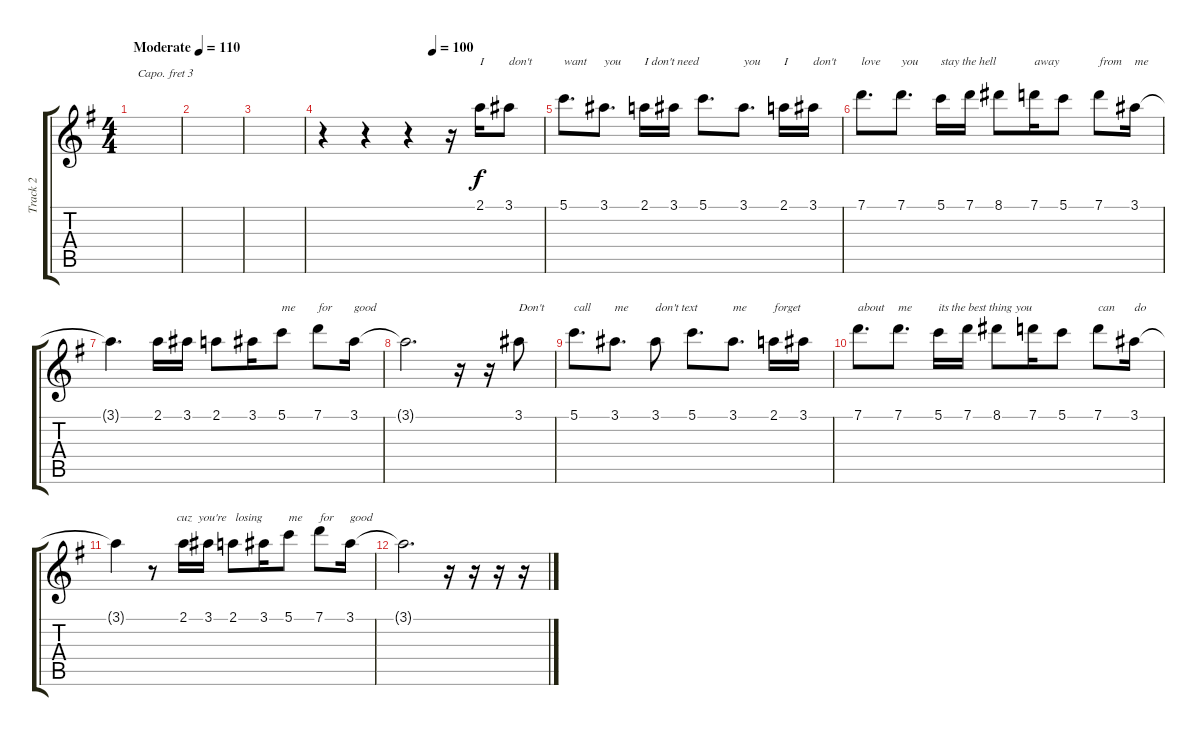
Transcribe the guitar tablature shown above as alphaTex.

\track ("Track 2" "Track 2") {instrument acousticguitarnylon}
\staff {score tabs}
\capo 3
\tuning (E4 B3 G3 D3 A2 E2) {hide}
\ts (4 4)
\tempo (110 "Moderate")
\clef g2
\ks g
|
|
|
\tempo (100 0.5)
r.4 r.4 r.4 r.16 2.1.16{txt "I "} 3.1.8{txt "don't"} |
5.1.8{d txt "want"} 3.1.8{d txt "you"} 2.1.16{txt "I don't need"} 3.1.16 5.1.8{d} 3.1.8{d txt "you"} 2.1.16{txt "I"} 3.1.16{txt "don't"} |
7.1.8{d txt "love"} 7.1.8{d txt "you"} 5.1.16{txt "stay the hell"} 7.1.16 8.1.8 7.1.16{txt "away"} 5.1.8 7.1.8{txt "from"} 3.1.16{txt "me"} |
3.1{t}.4{d} 2.1.16 3.1.16 2.1.8 3.1.16 5.1.8{txt "me"} 7.1.8{txt "for"} 3.1.16{txt "good"} |
3.1{t}.2{d} r.16 r.16 3.1.8{txt "Don't"} |
5.1.8{d txt "call"} 3.1.8{d txt "me"} 3.1.8{txt "don't text"} 5.1.8{d} 3.1.8{d txt "me"} 2.1.16{txt "forget"} 3.1.16 |
7.1.8{d txt "about"} 7.1.8{d txt "me"} 5.1.16{txt "its the best thing you"} 7.1.16 8.1.8 7.1.16 5.1.8 7.1.8{txt "can"} 3.1.16{txt "do"} |
3.1{t}.4 r.8{txt "        cuz  you're   losing"} 2.1.16 3.1.16 2.1.8 3.1.16 5.1.8{txt "me"} 7.1.8{txt "for"} 3.1.16{txt "good"} |
3.1{t}.2{d} r.16 r.16 r.16 r.16
